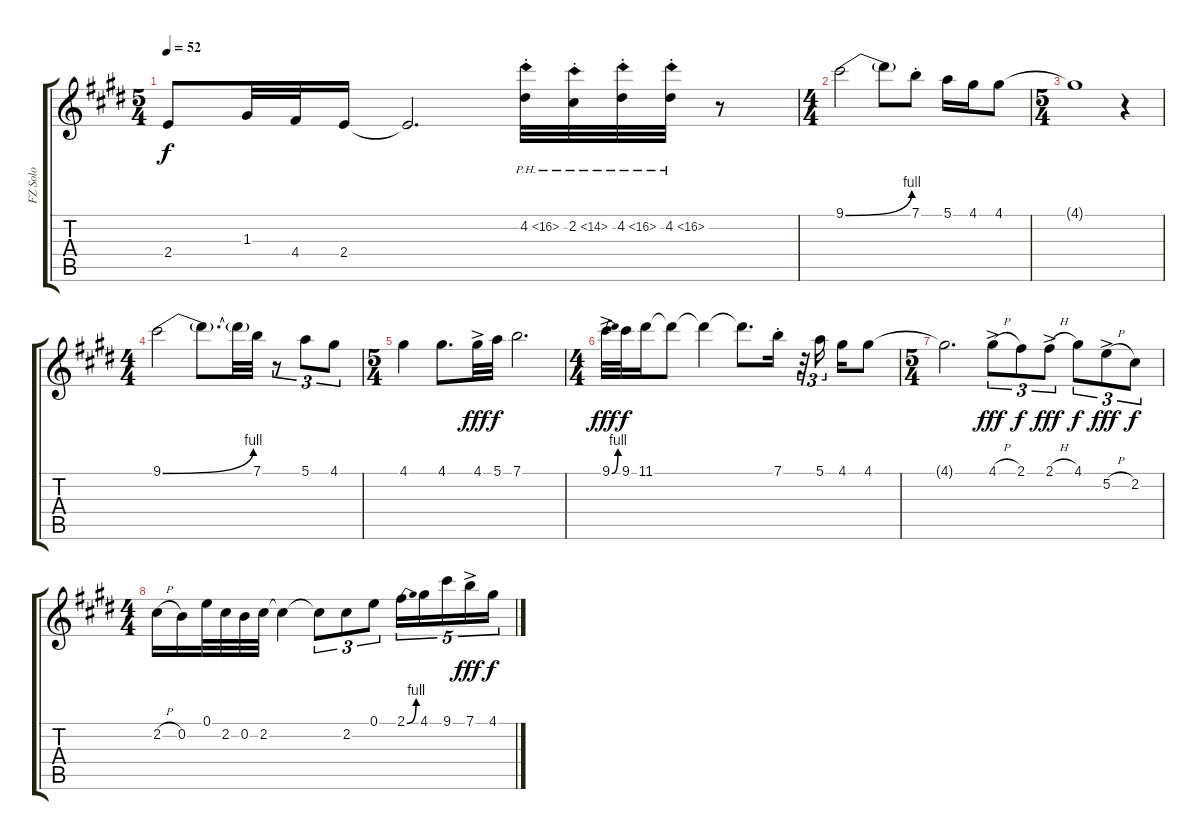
\track ("FZ Solo" "FZ Solo") {instrument overdrivenguitar}
\staff {score tabs}
\tuning (E4 B3 G3 D3 A2 E2) {hide}
\ts (5 4)
\tempo 52
\clef g2
\ks e
2.4.8{dy f} 1.3.32 4.4.32 2.4.16 2.4{t}.2{d} 4.2{ph 12 st}.32 2.2{ph 12 st}.32 4.2{ph 12 st}.32 4.2{ph 12 st}.32 r.8 |
\ts (4 4)
9.1{be (bend 0 0 60 4)}.2 9.1{t}.8 7.1{st}.8 5.1.16 4.1.16 4.1.8 |
\ts (5 4)
4.1{t}.1 r.4 |
\ts (4 4)
9.1{be (bend 0 0 60 4)}.2 9.1{t}.8{d} 9.1{t}.32 7.1.32 r.8{tu (3 2)} 5.1.8{tu (3 2)} 4.1.8{tu (3 2)} |
\ts (5 4)
4.1.4 4.1.8{d} 4.1{ac}.32{dy fff} 5.1.32{dy f} 7.1.2{d} |
\ts (4 4)
9.1{be (bend 0 0 60 4) ac}.32{dy fff} 9.1.32{dy f} 11.1.16 11.1{t}.8 11.1{t}.4 11.1{t}.8{d} 7.1{st}.16 r.32{tu (3 2)} 5.1.16{tu (3 2) beam splitsecondary} 4.1.16 4.1.8 |
\ts (5 4)
4.1{t}.2{d} 4.1{h ac}.8{tu (3 2) dy fff} 2.1.8{tu (3 2) dy f} 2.1{h ac}.8{tu (3 2) dy fff} 4.1.8{tu (3 2) dy f} 5.2{h ac}.8{tu (3 2) dy fff} 2.2.8{tu (3 2) dy f} |
\ts (4 4)
2.2{h}.16 0.2.16 0.1.32 2.2.32 0.2.32 2.2.32 2.2{t}.4 2.2{t}.8{tu (3 2)} 2.2.8{tu (3 2)} 0.1.8{tu (3 2)} 2.1{be (bend 0 0 60 4)}.16{tu (5 4)} 4.1.16{tu (5 4)} 9.1.16{tu (5 4)} 7.1{ac}.16{tu (5 4) dy fff} 4.1.16{tu (5 4) dy f}
